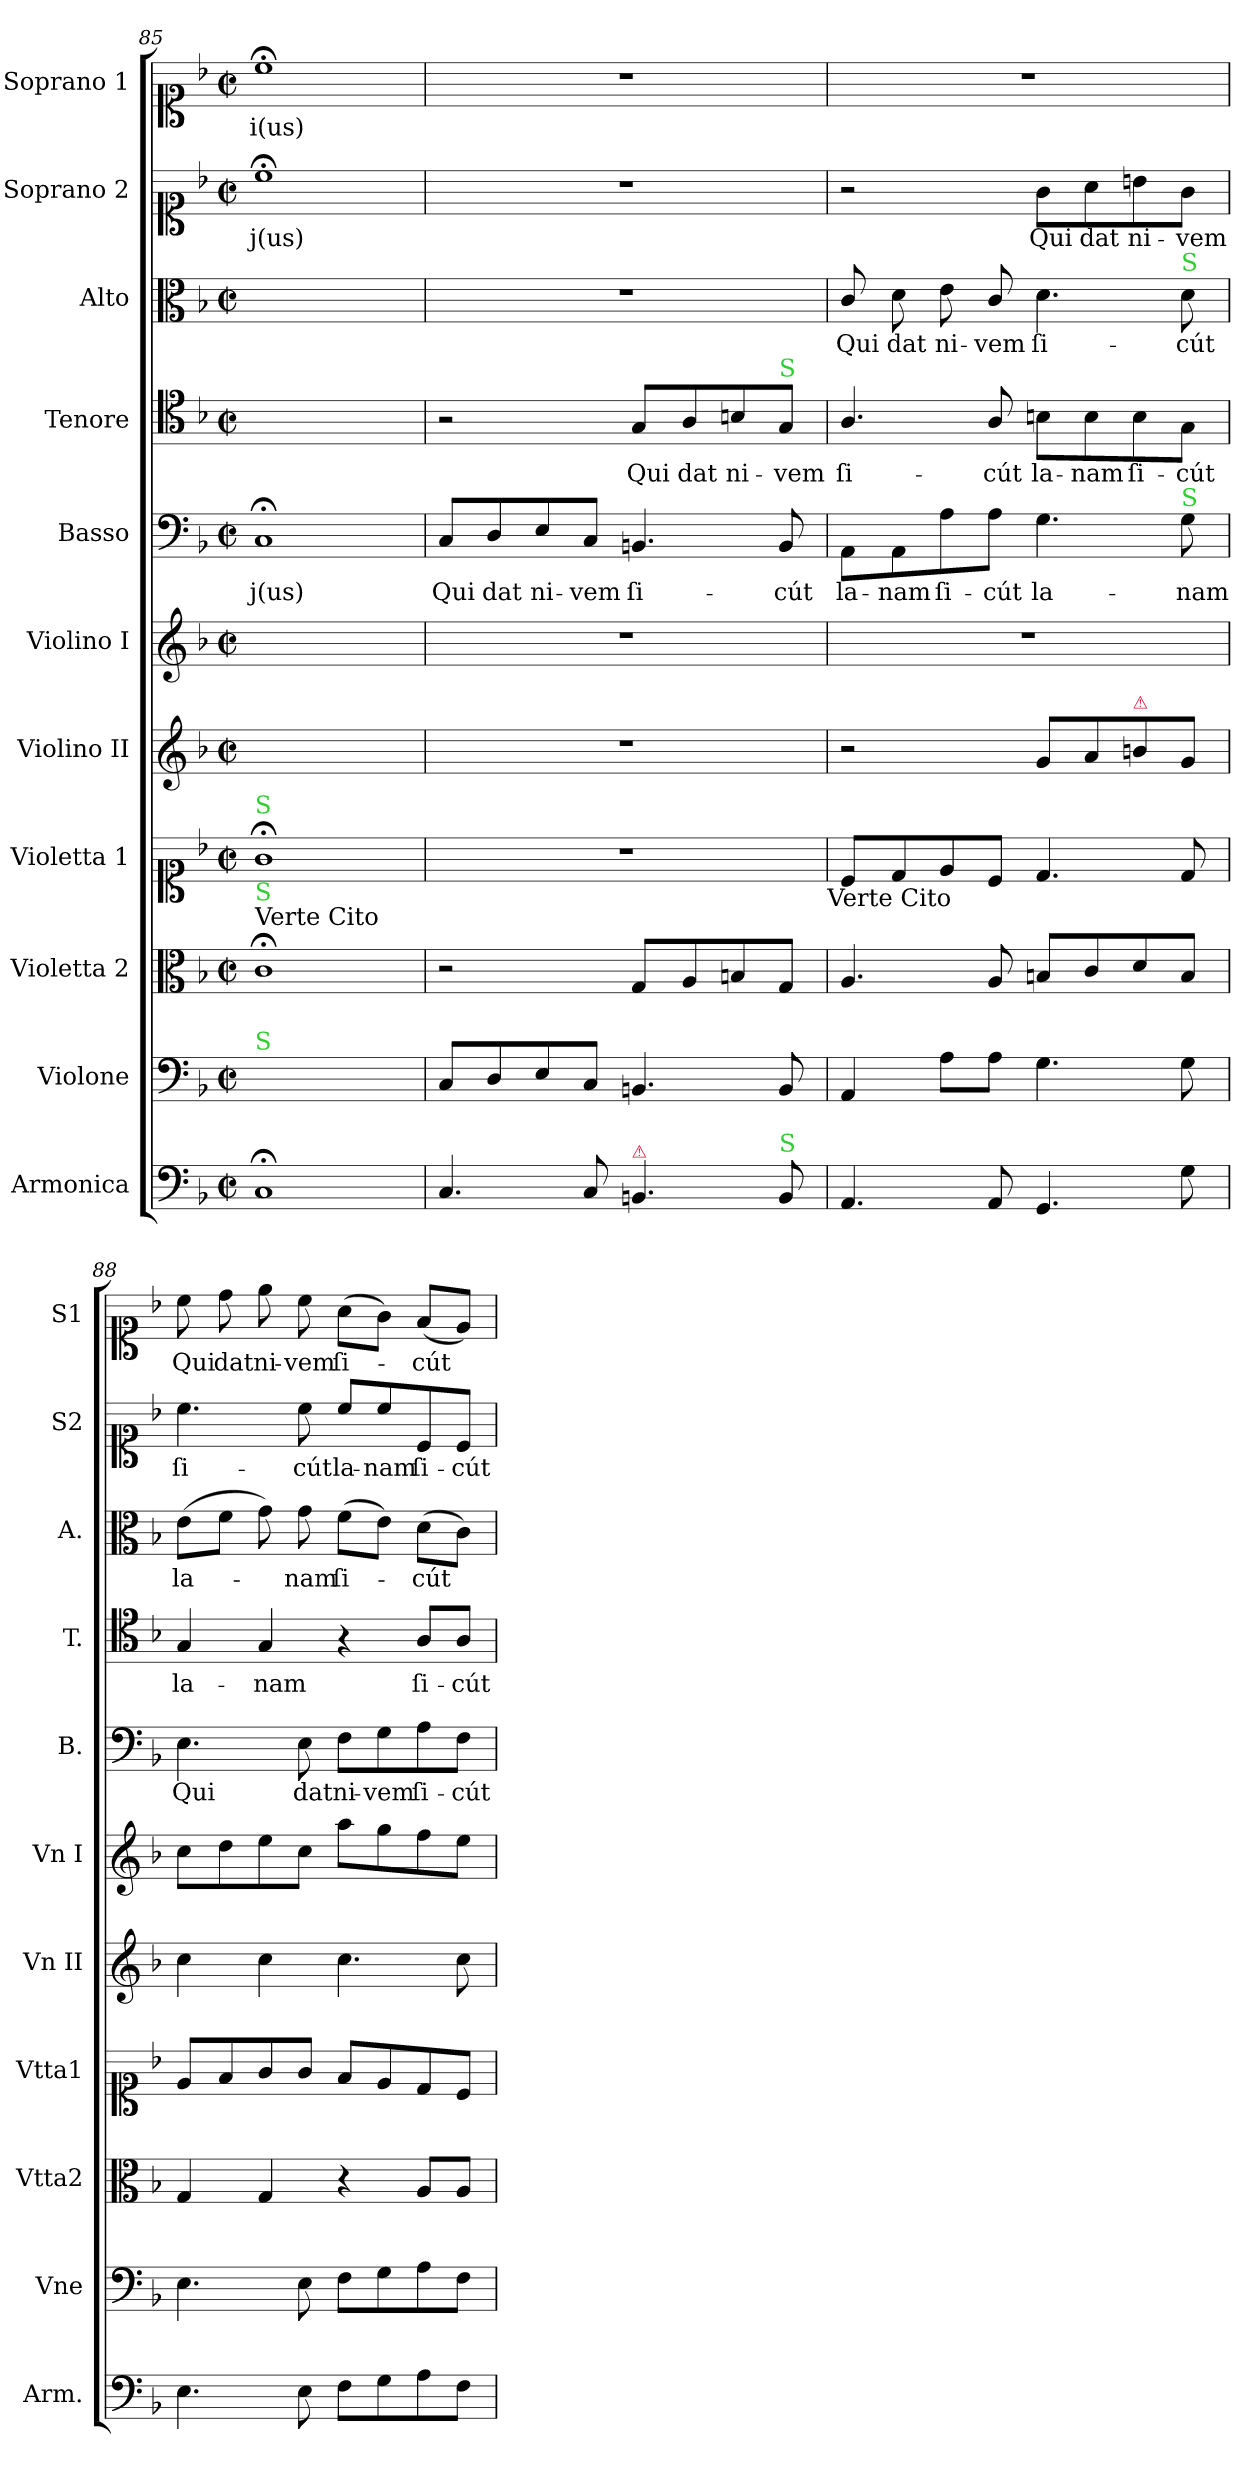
**kern	**kern	**kern	**kern	**kern	**kern	**kern	**text	**kern	**text	**kern	**text	**kern	**text	**kern	**text
*part11	*part10	*part9	*part8	*part7	*part6	*part5	*part5	*part4	*part4	*part3	*part3	*part2	*part2	*part1	*part1
*staff11	*staff10	*staff9	*staff8	*staff7	*staff6	*staff5	*staff5	*staff4	*staff4	*staff3	*staff3	*staff2	*staff2	*staff1	*staff1
*I"Armonica	*I"Violone	*I"Violetta 2	*I"Violetta 1	*I"Violino II	*I"Violino I	*I"Basso	*	*I"Tenore	*	*I"Alto	*	*I"Soprano 2	*	*I"Soprano 1	*
*I'Arm.	*I'Vne	*I'Vtta2	*I'Vtta1	*I'Vn II	*I'Vn I	*I'B.	*	*I'T.	*	*I'A.	*	*I'S2	*	*I'S1	*
*clefF4	*clefF4	*clefC3	*clefC1	*clefG2	*clefG2	*clefF4	*	*clefC4	*	*clefC3	*	*clefC1	*	*clefC1	*
*k[b-]	*k[b-]	*k[b-]	*k[b-]	*k[b-]	*k[b-]	*k[b-]	*	*k[b-]	*	*k[b-]	*	*k[b-]	*	*k[b-]	*
*F:	*F:	*F:	*F:	*F:	*F:	*F:	*	*F:	*	*F:	*	*F:	*	*F:	*
*M2/2	*M2/2	*M2/2	*M2/2	*M2/2	*M2/2	*M2/2	*	*M2/2	*	*M2/2	*	*M2/2	*	*M2/2	*
*met(c|)	*met(c|)	*met(c|)	*met(c|)	*met(c|)	*met(c|)	*met(c|)	*	*met(c|)	*	*met(c|)	*	*met(c|)	*	*met(c|)	*
=85	=85	=85	=85	=85	=85	=85	=85	=85	=85	=85	=85	=85	=85	=85	=85
!	!	!	!LO:TX:a:color=limegreen:t=S	!	!	!	!	!	!	!	!	!	!	!	!
!	!	!LO:TX:a:t=Verte Cito	!	!	!	!	!	!	!	!	!	!	!	!	!
!	!	!LO:TX:a:color=limegreen:t=S	!	!	!	!	!	!	!	!	!	!	!	!	!
!	!LO:TX:a:color=limegreen:t=S	!	!	!	!	!	!	!	!	!	!	!	!	!	!
1C;</	1ryy	1c;<\	1g;<\	1ryy	1ryy	1C;</	-j(us)	1ryy	.	1ryy	.	1cc;\	-j(us)	1cc;\	-i(us)
=86	=86	=86	=86	=86	=86	=86	=86	=86	=86	=86	=86	=86	=86	=86	=86
4.C/	8C/L	2r	1r	1r	1r	8C/L	Qui	2r	.	1r	.	1r	.	1r	.
.	8D/	.	.	.	.	8D/	dat	.	.	.	.	.	.	.	.
.	8E/	.	.	.	.	8E/	ni-	.	.	.	.	.	.	.	.
8C/	8C/J	.	.	.	.	8C/J	-vem	.	.	.	.	.	.	.	.
!LO:TX:a:color=crimson:t=⚠	!	!	!	!	!	!	!	!	!	!	!	!	!	!	!
4.BBn/	4.BBn/	8G/L	.	.	.	4.BBn/	ſi-	8G/L	Qui	.	.	.	.	.	.
.	.	8A/	.	.	.	.	.	8A/	dat	.	.	.	.	.	.
.	.	8Bn/	.	.	.	.	.	8Bn/	ni-	.	.	.	.	.	.
!	!	!	!	!	!	!	!	!LO:TX:a:color=limegreen:t=S	!	!	!	!	!	!	!
!LO:TX:a:color=limegreen:t=S	!	!	!	!	!	!	!	!	!	!	!	!	!	!	!
8BB/	8BB/	8G/J	.	.	.	8BB/	-cút	8G/J	-vem	.	.	.	.	.	.
!	!	!	!LO:TX:b:t=Verte Cito	!	!	!	!	!	!	!	!	!	!	!	!
=87	=87	=87	=87	=87	=87	=87	=87	=87	=87	=87	=87	=87	=87	=87	=87
4.AA/	4AA/	4.A/	8c/L	2r	1r	8AA\L	la-	4.A/	ſi-	8c/	Qui	2r	.	1r	.
.	.	.	8d/	.	.	8AA\	-nam	.	.	8d\	dat	.	.	.	.
.	8A\L	.	8e/	.	.	8A\	ſi-	.	.	8e\	ni-	.	.	.	.
8AA/	8A\J	8A/	8c/J	.	.	8A\J	-cút	8A/	-cút	8c/	-vem	.	.	.	.
4.GG/	4.G\	8Bn/L	4.d/	8g/L	.	4.G\	la-	8Bn\L	la-	4.d\	ſi-	8g\L	Qui	.	.
.	.	8c/	.	8a/	.	.	.	8B\	-nam	.	.	8a\	dat	.	.
!	!	!	!	!LO:TX:a:color=crimson:t=⚠	!	!	!	!	!	!	!	!	!	!	!
.	.	8d/	.	8bn/	.	.	.	8B\	ſi-	.	.	8bn\	ni-	.	.
!	!	!	!	!	!	!	!	!	!	!LO:TX:a:color=limegreen:t=S	!	!	!	!	!
!	!	!	!	!	!	!LO:TX:a:color=limegreen:t=S	!	!	!	!	!	!	!	!	!
8G\	8G\	8B/J	8d/	8g/J	.	8G\	-nam	8G\J	-cút	8d\	-cút	8g\J	-vem	.	.
=88	=88	=88	=88	=88	=88	=88	=88	=88	=88	=88	=88	=88	=88	=88	=88
4.E\	4.E\	4G/	8e/L	4cc\	8cc\L	4.E\	Qui	4G/	la-	(8e\L	la-	4.cc\	ſi-	8cc\	Qui
.	.	.	8f/	.	8dd\	.	.	.	.	8f\J	.	.	.	8dd\	dat
.	.	4G/	8g/	4cc\	8ee\	.	.	4G/	-nam	8g\)	.	.	.	8ee\	ni-
8E\	8E\	.	8g/J	.	8cc\J	8E\	dat	.	.	8g\	-nam	8cc\	-cút	8cc\	-vem
8F\L	8F\L	4r	8f/L	4.cc\	8aa\L	8F\L	ni-	4r	.	(8f\L	ſi-	8cc/L	la-	(8a\L	ſi-
8G\	8G\	.	8e/	.	8gg\	8G\	-vem	.	.	8e\J)	.	8cc/	-nam	8g\J)	.
8A\	8A\	8A/L	8d/	.	8ff\	8A\	ſi-	8A/L	ſi-	(8d\L	-cút	8c/	ſi-	(8f/L	-cút
8F\J	8F\J	8A/J	8c/J	8cc\	8ee\J	8F\J	-cút	8A/J	-cút	8c\J)	.	8c/J	-cút	8e/J)	.
=	=	=	=	=	=	=	=	=	=	=	=	=	=	=	=
*-	*-	*-	*-	*-	*-	*-	*-	*-	*-	*-	*-	*-	*-	*-	*-
